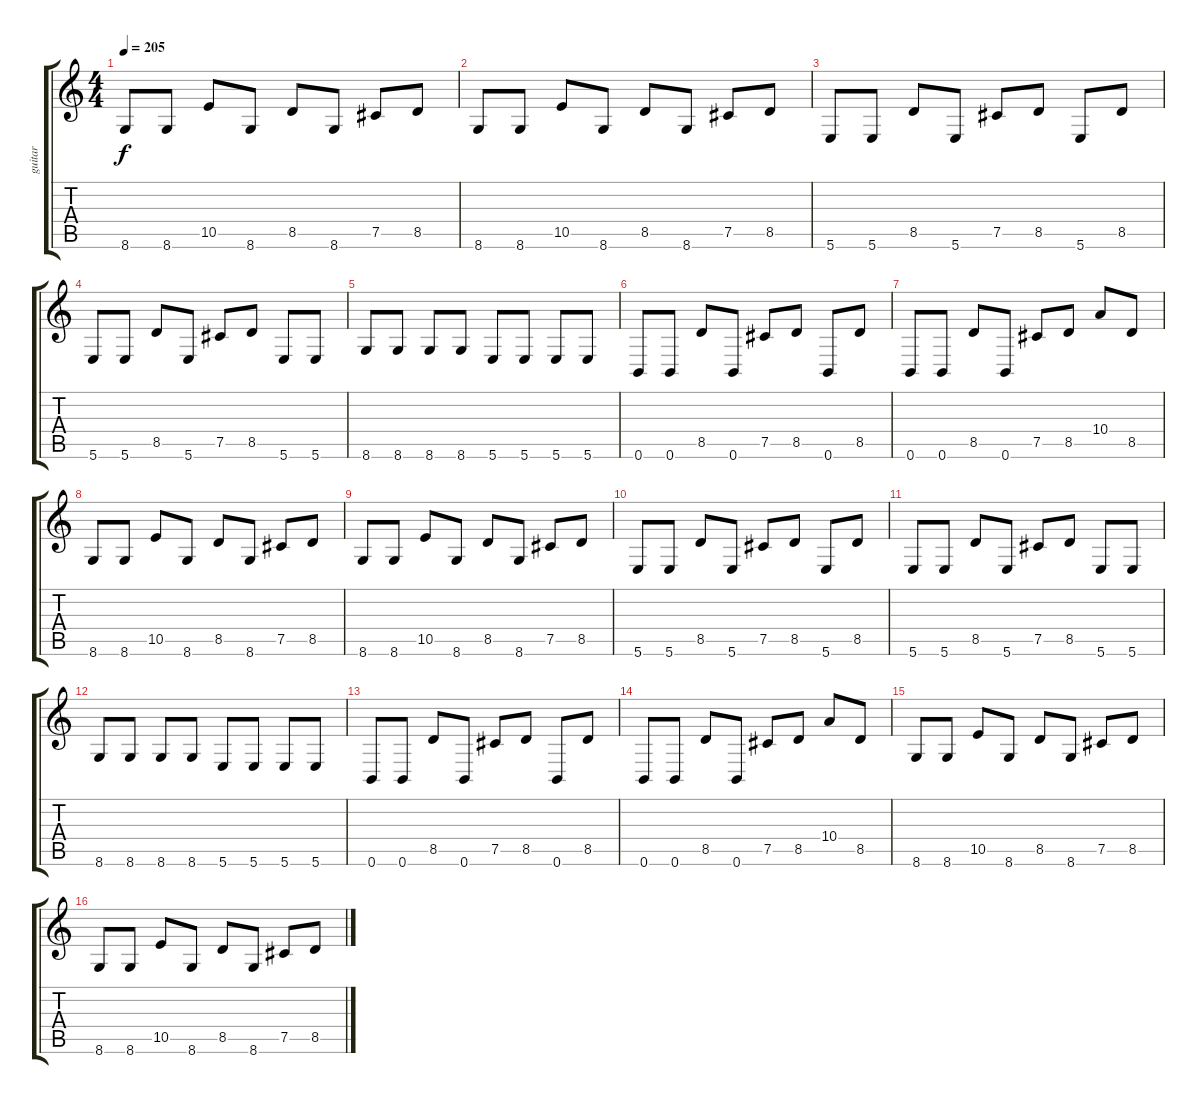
\track ("guitar" "guitar") {instrument distortionguitar}
\staff {score tabs}
\tuning (Db4 Ab3 E3 B2 Gb2 B1) {hide}
\ts (4 4)
\tempo 205
\clef g2
\ks c
8.6.8{dy f} 8.6.8 10.5.8 8.6.8 8.5.8 8.6.8 7.5.8 8.5.8 |
8.6.8 8.6.8 10.5.8 8.6.8 8.5.8 8.6.8 7.5.8 8.5.8 |
5.6.8 5.6.8 8.5.8 5.6.8 7.5.8 8.5.8 5.6.8 8.5.8 |
5.6.8 5.6.8 8.5.8 5.6.8 7.5.8 8.5.8 5.6.8 5.6.8 |
8.6.8 8.6.8 8.6.8 8.6.8 5.6.8 5.6.8 5.6.8 5.6.8 |
0.6.8 0.6.8 8.5.8 0.6.8 7.5.8 8.5.8 0.6.8 8.5.8 |
0.6.8 0.6.8 8.5.8 0.6.8 7.5.8 8.5.8 10.4.8 8.5.8 |
8.6.8 8.6.8 10.5.8 8.6.8 8.5.8 8.6.8 7.5.8 8.5.8 |
8.6.8 8.6.8 10.5.8 8.6.8 8.5.8 8.6.8 7.5.8 8.5.8 |
5.6.8 5.6.8 8.5.8 5.6.8 7.5.8 8.5.8 5.6.8 8.5.8 |
5.6.8 5.6.8 8.5.8 5.6.8 7.5.8 8.5.8 5.6.8 5.6.8 |
8.6.8 8.6.8 8.6.8 8.6.8 5.6.8 5.6.8 5.6.8 5.6.8 |
0.6.8 0.6.8 8.5.8 0.6.8 7.5.8 8.5.8 0.6.8 8.5.8 |
0.6.8 0.6.8 8.5.8 0.6.8 7.5.8 8.5.8 10.4.8 8.5.8 |
8.6.8 8.6.8 10.5.8 8.6.8 8.5.8 8.6.8 7.5.8 8.5.8 |
8.6.8 8.6.8 10.5.8 8.6.8 8.5.8 8.6.8 7.5.8 8.5.8
